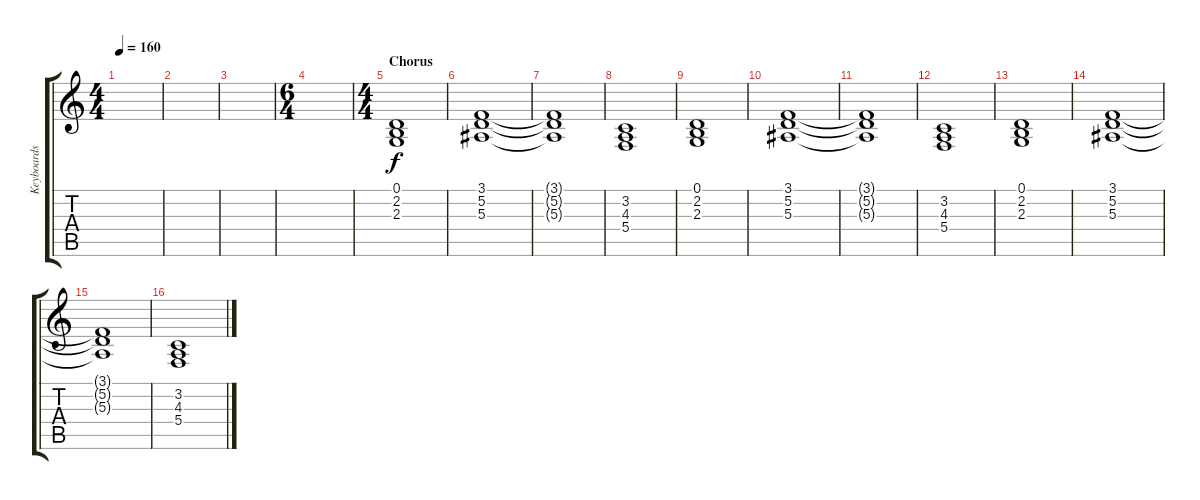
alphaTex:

\track ("Keyboards 2" "Keyboards ") {instrument stringensemble1}
\staff {score tabs}
\tuning (D4 A3 F3 C3 G2 D2) {hide}
\ts (4 4)
\tempo 160
\clef g2
\ks c
|
|
|
\ts (6 4)
|
\ts (4 4)
\section ("" "Chorus")
(0.1 2.2 2.3).1 |
(3.1 5.2 5.3).1 |
(3.1{t} 5.2{t} 5.3{t}).1 |
(3.2 4.3 5.4).1 |
(0.1 2.2 2.3).1 |
(3.1 5.2 5.3).1 |
(3.1{t} 5.2{t} 5.3{t}).1 |
(3.2 4.3 5.4).1 |
(0.1 2.2 2.3).1 |
(3.1 5.2 5.3).1 |
(3.1{t} 5.2{t} 5.3{t}).1 |
(3.2 4.3 5.4).1
